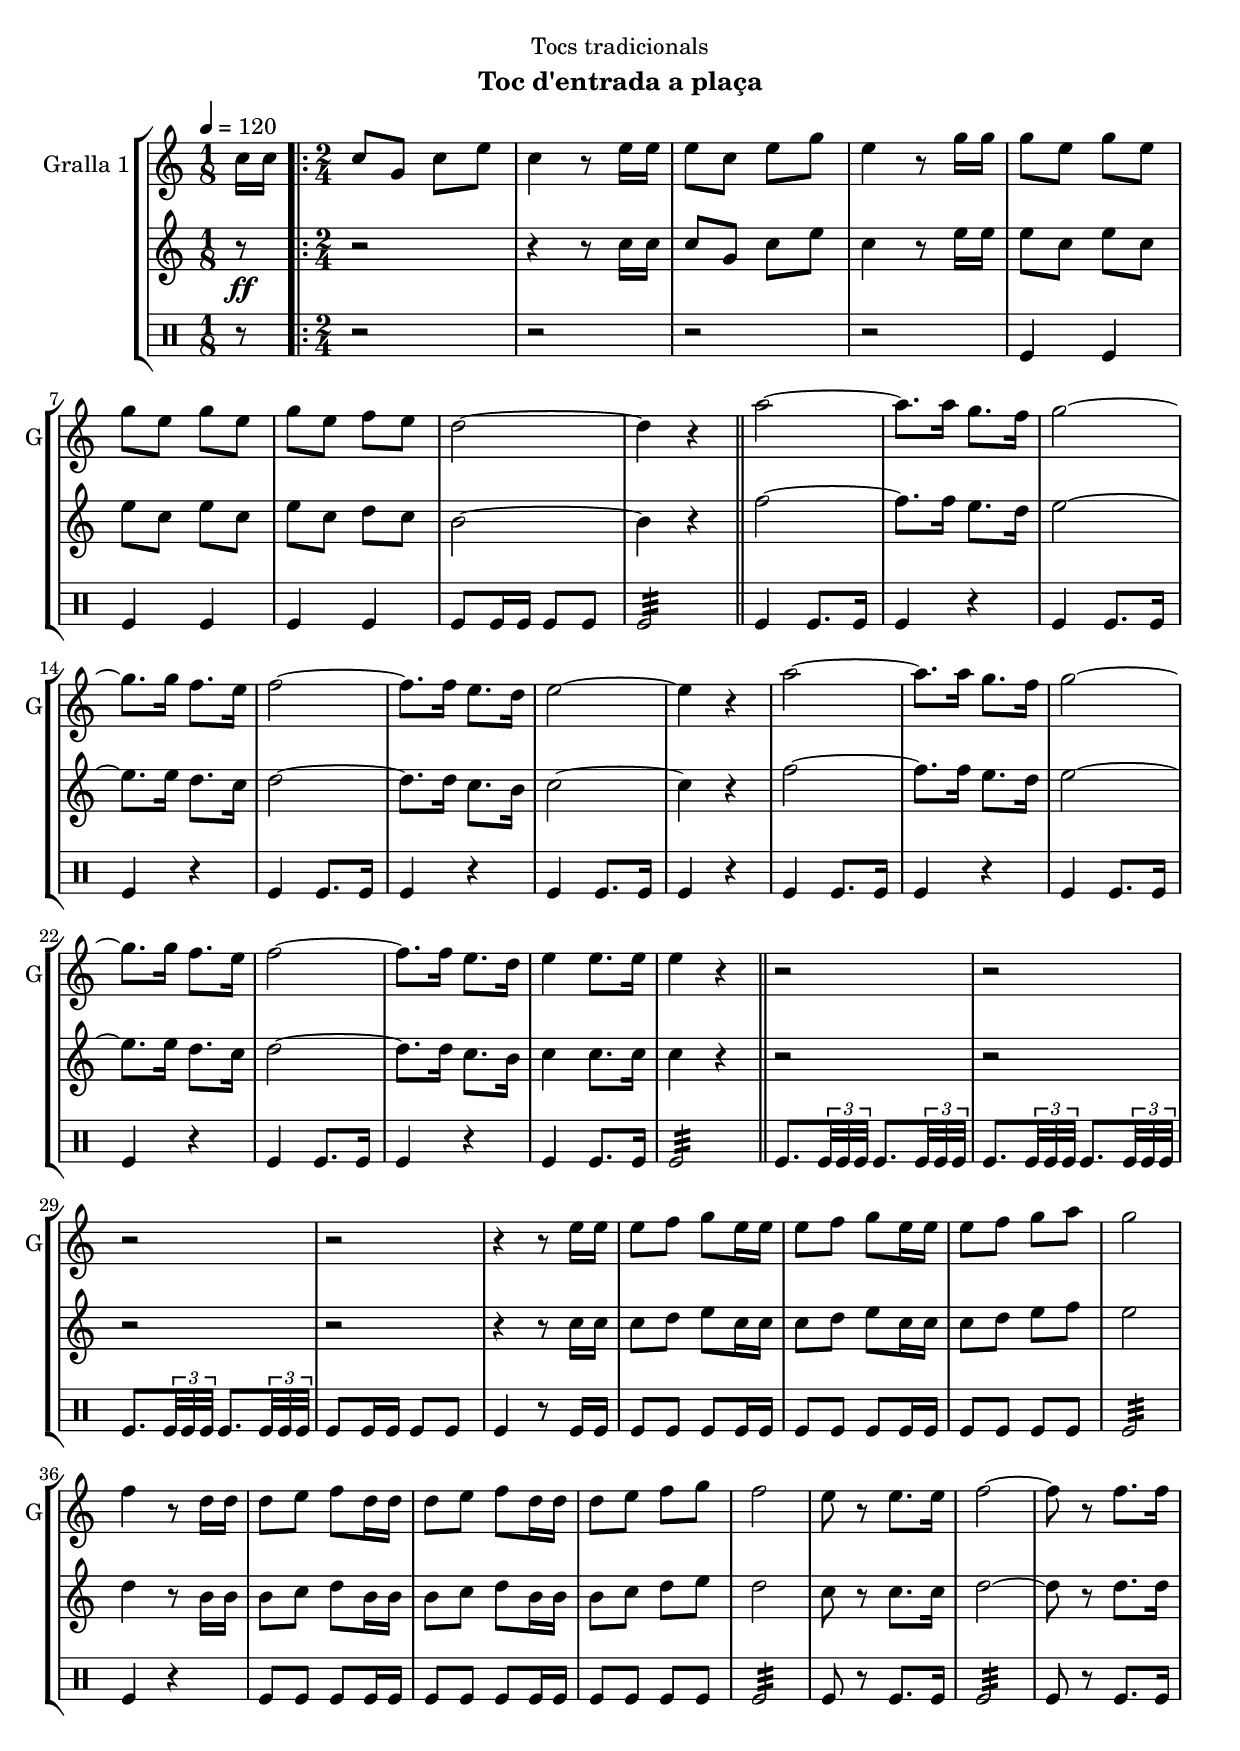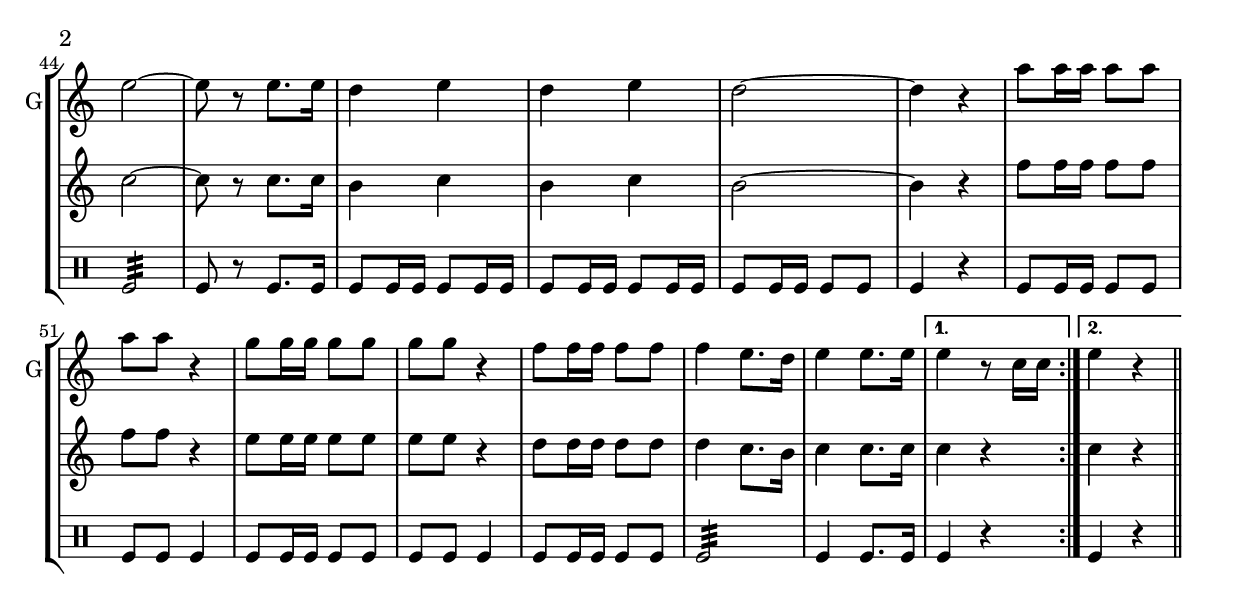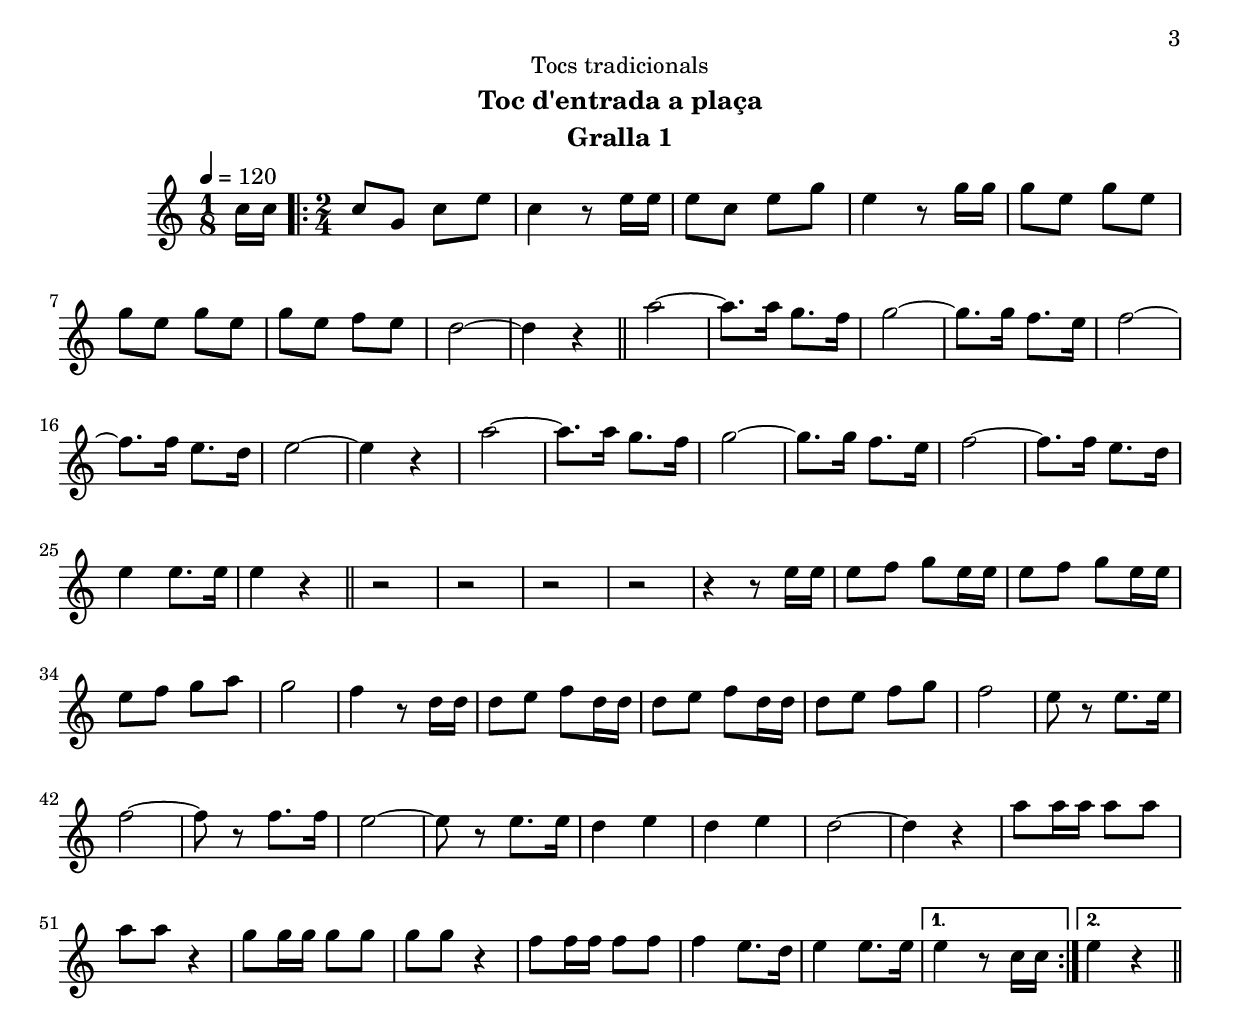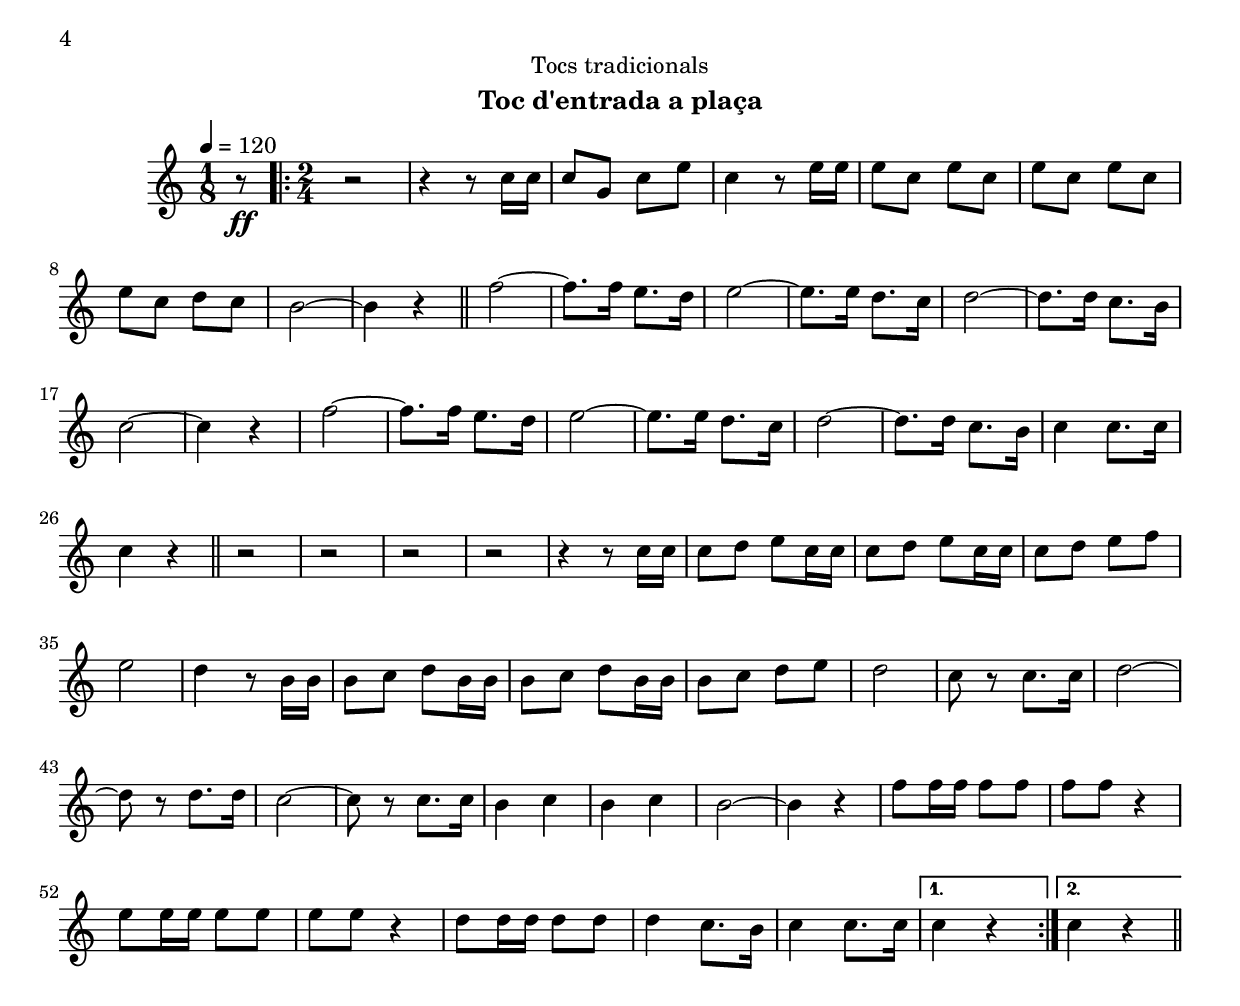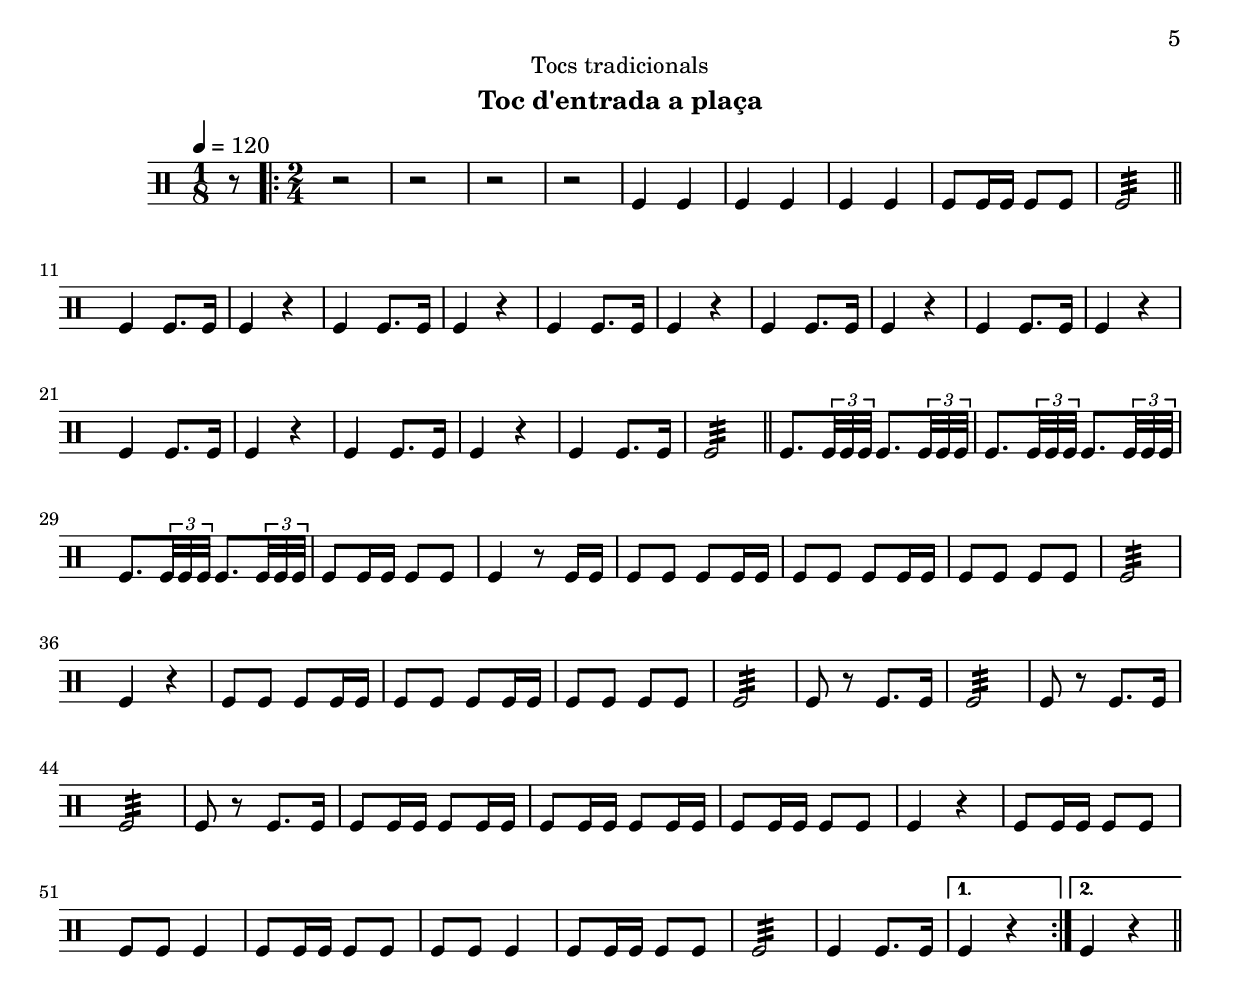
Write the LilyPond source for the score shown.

\version "2.22.1"

\header {
  dedication="Tocs tradicionals"
  title=""
  subtitle="Toc d'entrada a plaça"
  subsubtitle=""
  poet=""
  meter=""
  piece=""
  composer=""
  arranger=""
  opus=""
  instrument=""
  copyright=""
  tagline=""
}

liniaroAa =
\relative c''
{
  \tempo 4=120
  \clef treble
  \key c \major
  \time 1/8
  c16 c  |
  \time 2/4   \repeat volta 2 { c8 g c e  |
  c4 r8 e16 e  |
  e8 c e g  |
  %05
  e4 r8 g16 g  |
  g8 e g e  |
  g8 e g e  |
  g8 e f e  |
  d2 ~  |
  %10
  d4 r  \bar "||"
  a'2 ~  |
  a8. a16 g8. f16  |
  g2 ~  |
  g8. g16 f8. e16  |
  %15
  f2 ~  |
  f8. f16 e8. d16  |
  e2 ~  |
  e4 r  |
  a2 ~  |
  %20
  a8. a16 g8. f16  |
  g2 ~  |
  g8. g16 f8. e16  |
  f2 ~  |
  f8. f16 e8. d16  |
  %25
  e4 e8. e16  |
  e4 r  \bar "||"
  r2  |
  r2  |
  r2  |
  %30
  r2  |
  r4 r8 e16 e  |
  e8 f g e16 e  |
  e8 f g e16 e  |
  e8 f g a  |
  %35
  g2  |
  f4 r8 d16 d  |
  d8 e f d16 d  |
  d8 e f d16 d  |
  d8 e f g  |
  %40
  f2  |
  e8 r e8. e16  |
  f2 ~  |
  f8 r f8. f16  |
  e2 ~  |
  %45
  e8 r e8. e16  |
  d4 e  |
  d4 e  |
  d2 ~  |
  d4 r  |
  %50
  a'8 a16 a a8 a  |
  a8 a r4  |
  g8 g16 g g8 g  |
  g8 g r4  |
  f8 f16 f f8 f  |
  %55
  f4 e8. d16  |
  e4 e8. e16 }
  \alternative { { e4 r8 c16 c }
  { e4 r } } \bar "||"
}

liniaroAb =
\relative c''
{
  \tempo 4=120
  \clef treble
  \key c \major
  \time 1/8
  r8 \ff  |
  \time 2/4   \repeat volta 2 { r2  |
  r4 r8 c16 c  |
  c8 g c e  |
  %05
  c4 r8 e16 e  |
  e8 c e c  |
  e8 c e c  |
  e8 c d c  |
  b2 ~  |
  %10
  b4 r  \bar "||"
  f'2 ~  |
  f8. f16 e8. d16  |
  e2 ~  |
  e8. e16 d8. c16  |
  %15
  d2 ~  |
  d8. d16 c8. b16  |
  c2 ~  |
  c4 r  |
  f2 ~  |
  %20
  f8. f16 e8. d16  |
  e2 ~  |
  e8. e16 d8. c16  |
  d2 ~  |
  d8. d16 c8. b16  |
  %25
  c4 c8. c16  |
  c4 r  \bar "||"
  r2  |
  r2  |
  r2  |
  %30
  r2  |
  r4 r8 c16 c  |
  c8 d e c16 c  |
  c8 d e c16 c  |
  c8 d e f  |
  %35
  e2  |
  d4 r8 b16 b  |
  b8 c d b16 b  |
  b8 c d b16 b  |
  b8 c d e  |
  %40
  d2  |
  c8 r c8. c16  |
  d2 ~  |
  d8 r d8. d16  |
  c2 ~  |
  %45
  c8 r c8. c16  |
  b4 c  |
  b4 c  |
  b2 ~  |
  b4 r  |
  %50
  f'8 f16 f f8 f  |
  f8 f r4  |
  e8 e16 e e8 e  |
  e8 e r4  |
  d8 d16 d d8 d  |
  %55
  d4 c8. b16  |
  c4 c8. c16 }
  \alternative { { c4 r }
  { c4 r } } \bar "||"
}

liniaroAc =
\drummode
{
  \tempo 4=120
  \time 1/8
  r8  |
  \time 2/4   \repeat volta 2 { r2  |
  r2  |
  r2  |
  %05
  r2  |
  tomfl4 tomfl  |
  tomfl4 tomfl  |
  tomfl4 tomfl  |
  tomfl8 tomfl16 tomfl tomfl8 tomfl  |
  %10
  tomfl2:32  \bar "||"
  tomfl4 tomfl8. tomfl16  |
  tomfl4 r  |
  tomfl4 tomfl8. tomfl16  |
  tomfl4 r  |
  %15
  tomfl4 tomfl8. tomfl16  |
  tomfl4 r  |
  tomfl4 tomfl8. tomfl16  |
  tomfl4 r  |
  tomfl4 tomfl8. tomfl16  |
  %20
  tomfl4 r  |
  tomfl4 tomfl8. tomfl16  |
  tomfl4 r  |
  tomfl4 tomfl8. tomfl16  |
  tomfl4 r  |
  %25
  tomfl4 tomfl8. tomfl16  |
  tomfl2:32  \bar "||"
  tomfl8. \times 2/3 { tomfl32 tomfl tomfl } tomfl8. \times 2/3 { tomfl32 tomfl tomfl }  |
  tomfl8. \times 2/3 { tomfl32 tomfl tomfl } tomfl8. \times 2/3 { tomfl32 tomfl tomfl }  |
  tomfl8. \times 2/3 { tomfl32 tomfl tomfl } tomfl8. \times 2/3 { tomfl32 tomfl tomfl }  |
  %30
  tomfl8 tomfl16 tomfl tomfl8 tomfl  |
  tomfl4 r8 tomfl16 tomfl  |
  tomfl8 tomfl tomfl tomfl16 tomfl  |
  tomfl8 tomfl tomfl tomfl16 tomfl  |
  tomfl8 tomfl tomfl tomfl  |
  %35
  tomfl2:32  |
  tomfl4 r4  | % troigo!
  tomfl8 tomfl tomfl tomfl16 tomfl  |
  tomfl8 tomfl tomfl tomfl16 tomfl  |
  tomfl8 tomfl tomfl tomfl  |
  %40
  tomfl2:32  |
  tomfl8 r tomfl8. tomfl16  |
  tomfl2:32  |
  tomfl8 r tomfl8. tomfl16  |
  tomfl2:32  |
  %45
  tomfl8 r tomfl8. tomfl16  |
  tomfl8 tomfl16 tomfl tomfl8 tomfl16 tomfl  |
  tomfl8 tomfl16 tomfl tomfl8 tomfl16 tomfl  |
  tomfl8 tomfl16 tomfl tomfl8 tomfl  |
  tomfl4 r  |
  %50
  tomfl8 tomfl16 tomfl tomfl8 tomfl  |
  tomfl8 tomfl tomfl4  |
  tomfl8 tomfl16 tomfl tomfl8 tomfl  |
  tomfl8 tomfl tomfl4  |
  tomfl8 tomfl16 tomfl tomfl8 tomfl  |
  %55
  tomfl2:32  |
  tomfl4 tomfl8. tomfl16 }
  \alternative { { tomfl4 r }
  { tomfl4 r } } \bar "||"
}

\bookpart {
  \score {
    \new StaffGroup {
      \override Score.RehearsalMark #'self-alignment-X = #LEFT
      <<
        \new Staff \with {instrumentName = #"Gralla 1" shortInstrumentName = #"G"} \liniaroAa
        \new Staff \with {instrumentName = #"" shortInstrumentName = #" "} \liniaroAb
        \new DrumStaff \with {instrumentName = #"" shortInstrumentName = #" "} \liniaroAc
      >>
    }
    \layout {}
  }
  \score { \unfoldRepeats
    \new StaffGroup {
      \override Score.RehearsalMark #'self-alignment-X = #LEFT
      <<
        \new Staff \with {instrumentName = #"Gralla 1" shortInstrumentName = #"G"} \liniaroAa
        \new Staff \with {instrumentName = #"" shortInstrumentName = #" "} \liniaroAb
        \new DrumStaff \with {instrumentName = #"" shortInstrumentName = #" "} \liniaroAc
      >>
    }
    \midi {
      \set Staff.midiInstrument = "oboe"
      \set DrumStaff.midiInstrument = "drums"
    }
  }
}

\bookpart {
  \header {instrument="Gralla 1"}
  \score {
    \new StaffGroup {
      \override Score.RehearsalMark #'self-alignment-X = #LEFT
      <<
        \new Staff \liniaroAa
      >>
    }
    \layout {}
  }
  \score { \unfoldRepeats
    \new StaffGroup {
      \override Score.RehearsalMark #'self-alignment-X = #LEFT
      <<
        \new Staff \liniaroAa
      >>
    }
    \midi {
      \set Staff.midiInstrument = "oboe"
      \set DrumStaff.midiInstrument = "drums"
    }
  }
}

\bookpart {
  \header {instrument=""}
  \score {
    \new StaffGroup {
      \override Score.RehearsalMark #'self-alignment-X = #LEFT
      <<
        \new Staff \liniaroAb
      >>
    }
    \layout {}
  }
  \score { \unfoldRepeats
    \new StaffGroup {
      \override Score.RehearsalMark #'self-alignment-X = #LEFT
      <<
        \new Staff \liniaroAb
      >>
    }
    \midi {
      \set Staff.midiInstrument = "oboe"
      \set DrumStaff.midiInstrument = "drums"
    }
  }
}

\bookpart {
  \header {instrument=""}
  \score {
    \new StaffGroup {
      \override Score.RehearsalMark #'self-alignment-X = #LEFT
      <<
        \new DrumStaff \liniaroAc
      >>
    }
    \layout {}
  }
  \score { \unfoldRepeats
    \new StaffGroup {
      \override Score.RehearsalMark #'self-alignment-X = #LEFT
      <<
        \new DrumStaff \liniaroAc
      >>
    }
    \midi {
      \set Staff.midiInstrument = "oboe"
      \set DrumStaff.midiInstrument = "drums"
    }
  }
}

